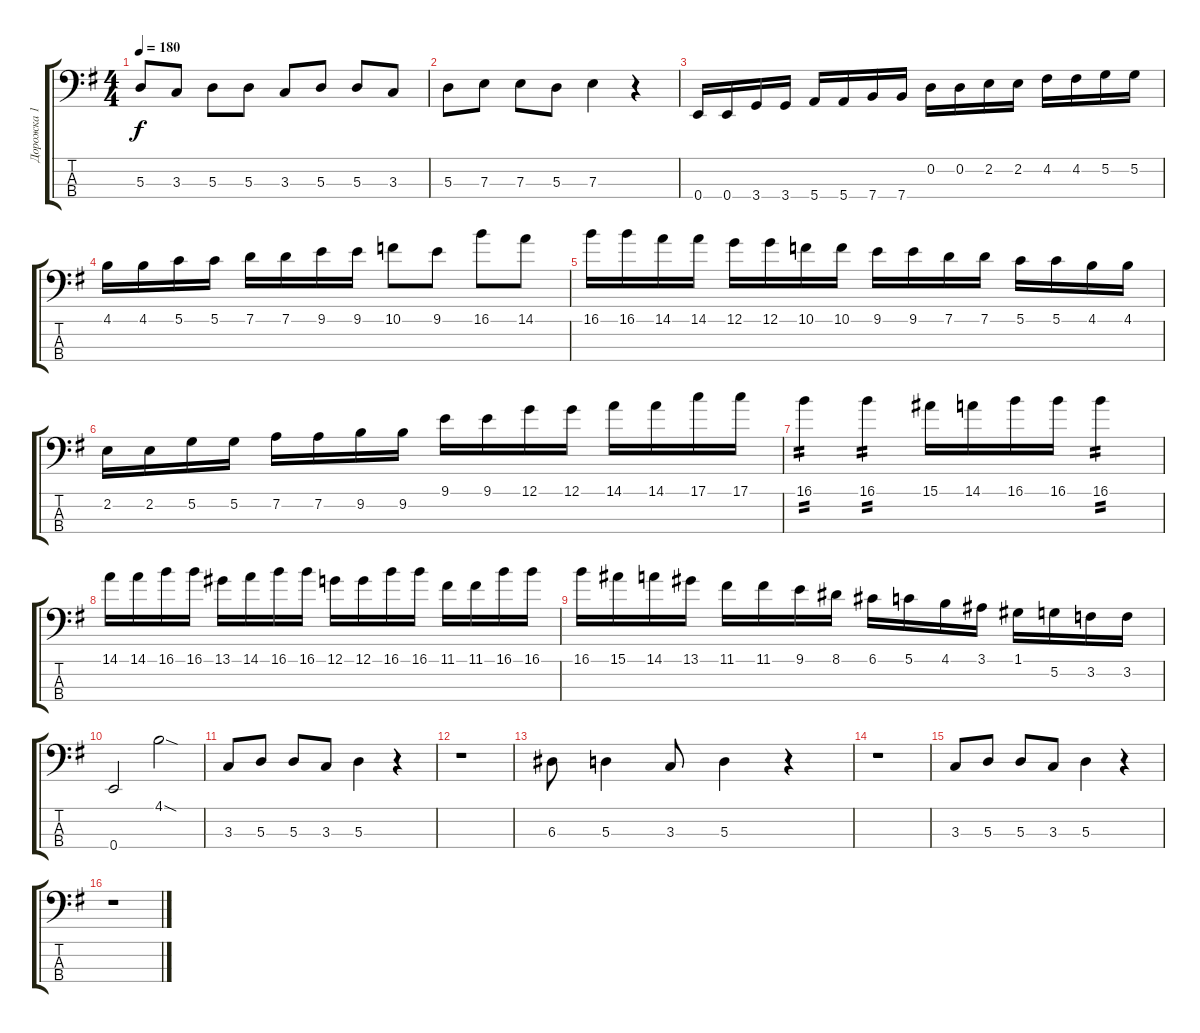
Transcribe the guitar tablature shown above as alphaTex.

\track ("Дорожка 1" "Дорожка 1") {instrument electricbasspick}
\staff {score tabs}
\tuning (G2 D2 A1 E1) {hide}
\ts (4 4)
\tempo 180
\clef f4
\ks g
5.3.8{dy f} 3.3.8 5.3.8 5.3.8 3.3.8 5.3.8 5.3.8 3.3.8 |
5.3.8 7.3.8 7.3.8 5.3.8 7.3.4 r.4 |
0.4.16 0.4.16 3.4.16 3.4.16 5.4.16 5.4.16 7.4.16 7.4.16 0.2.16 0.2.16 2.2.16 2.2.16 4.2.16 4.2.16 5.2.16 5.2.16 |
4.1.16 4.1.16 5.1.16 5.1.16 7.1.16 7.1.16 9.1.16 9.1.16 10.1.8 9.1.8 16.1.8 14.1.8 |
16.1.16 16.1.16 14.1.16 14.1.16 12.1.16 12.1.16 10.1.16 10.1.16 9.1.16 9.1.16 7.1.16 7.1.16 5.1.16 5.1.16 4.1.16 4.1.16 |
2.2.16 2.2.16 5.2.16 5.2.16 7.2.16 7.2.16 9.2.16 9.2.16 9.1.16 9.1.16 12.1.16 12.1.16 14.1.16 14.1.16 17.1.16 17.1.16 |
16.1.4{tp 2} 16.1.4{tp 2} 15.1.16 14.1.16 16.1.16 16.1.16 16.1.4{tp 2} |
14.1.16 14.1.16 16.1.16 16.1.16 13.1.16 14.1.16 16.1.16 16.1.16 12.1.16 12.1.16 16.1.16 16.1.16 11.1.16 11.1.16 16.1.16 16.1.16 |
16.1.16 15.1.16 14.1.16 13.1.16 11.1.16 11.1.16 9.1.16 8.1.16 6.1.16 5.1.16 4.1.16 3.1.16 1.1.16 5.2.16 3.2.16 3.2.16 |
0.4.2 4.1{sod}.2 |
3.3.8 5.3.8 5.3.8 3.3.8 5.3.4 r.4 |
r.1 |
6.3.8 5.3.4 3.3.8 5.3.4 r.4 |
r.1 |
3.3.8 5.3.8 5.3.8 3.3.8 5.3.4 r.4 |
r.1
